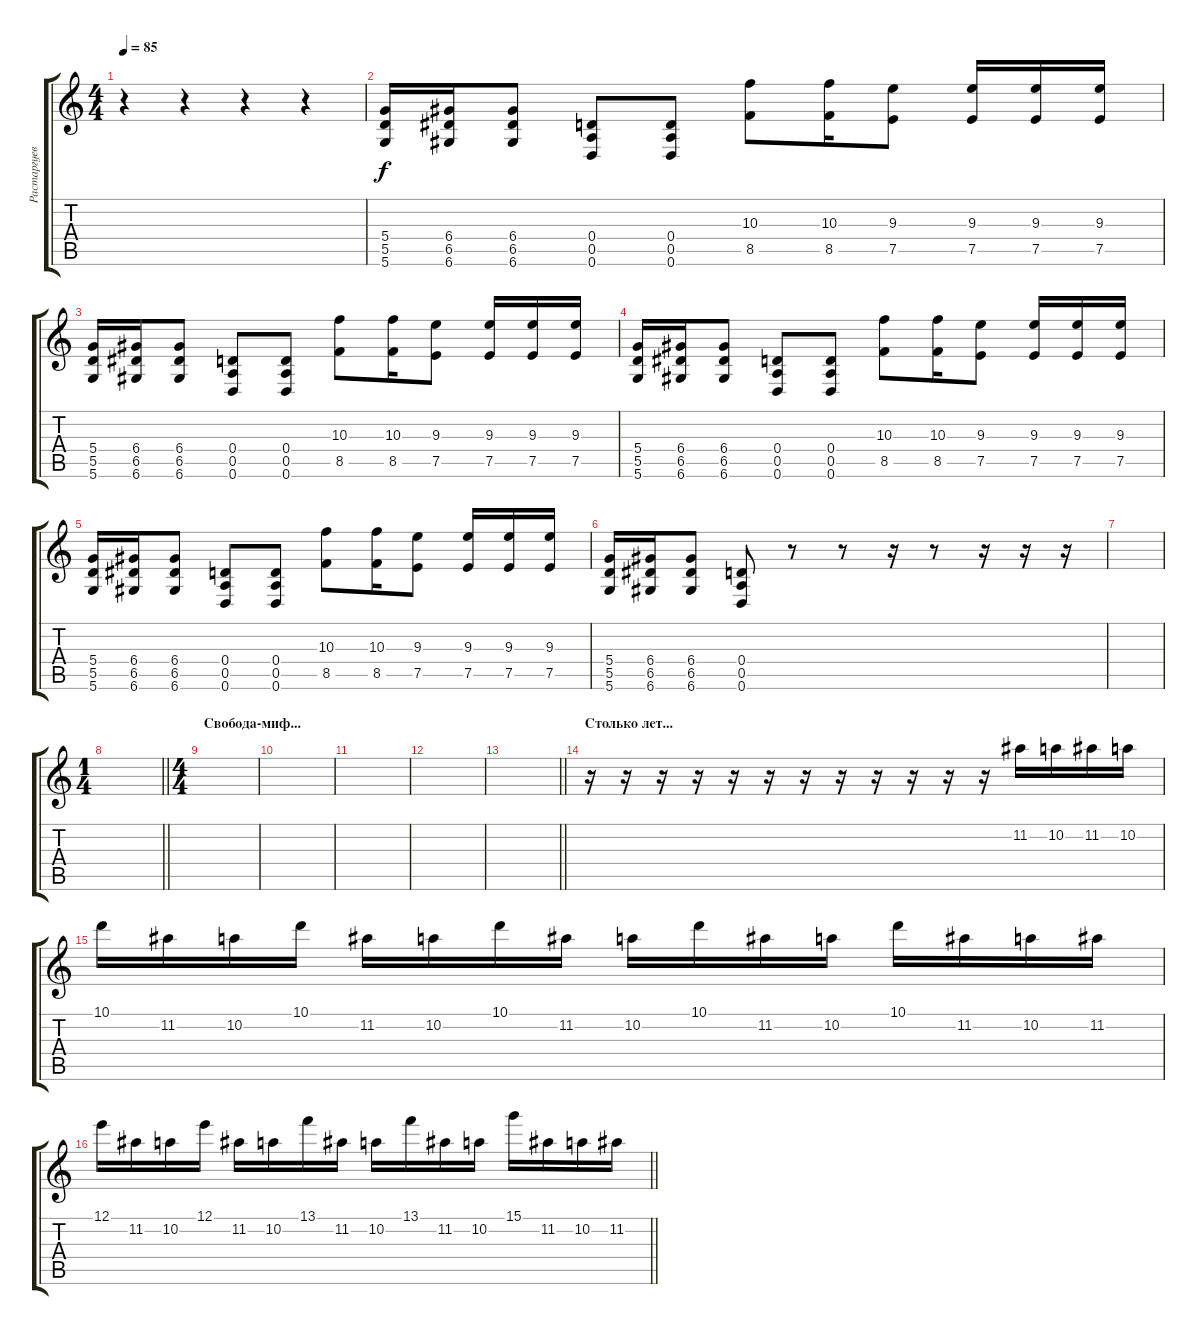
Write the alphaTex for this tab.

\track ("Растаргуев" "Растаргуев") {instrument distortionguitar}
\staff {score tabs}
\tuning (E4 B3 G3 D3 A2 D2) {hide}
\ts (4 4)
\section ("" "")
\tempo 85
\clef g2
\ks c
r.4{dy f instrument distortionguitar} r.4 r.4 r.4 |
(5.4 5.5 5.6).16 (6.4 6.5 6.6).16 (6.4 6.5 6.6).8 (0.4 0.5 0.6).8 (0.4 0.5 0.6).8 (10.3 8.5).8 (10.3 8.5).16 (9.3 7.5).8 (9.3 7.5).16 (9.3 7.5).16 (9.3 7.5).16 |
(5.4 5.5 5.6).16 (6.4 6.5 6.6).16 (6.4 6.5 6.6).8 (0.4 0.5 0.6).8 (0.4 0.5 0.6).8 (10.3 8.5).8 (10.3 8.5).16 (9.3 7.5).8 (9.3 7.5).16 (9.3 7.5).16 (9.3 7.5).16 |
(5.4 5.5 5.6).16 (6.4 6.5 6.6).16 (6.4 6.5 6.6).8 (0.4 0.5 0.6).8 (0.4 0.5 0.6).8 (10.3 8.5).8 (10.3 8.5).16 (9.3 7.5).8 (9.3 7.5).16 (9.3 7.5).16 (9.3 7.5).16 |
(5.4 5.5 5.6).16 (6.4 6.5 6.6).16 (6.4 6.5 6.6).8 (0.4 0.5 0.6).8 (0.4 0.5 0.6).8 (10.3 8.5).8 (10.3 8.5).16 (9.3 7.5).8 (9.3 7.5).16 (9.3 7.5).16 (9.3 7.5).16 |
(5.4 5.5 5.6).16 (6.4 6.5 6.6).16 (6.4 6.5 6.6).8 (0.4 0.5 0.6).8 r.8 r.8 r.16 r.8 r.16 r.16 r.16 |
|
\ts (1 4)
\barLineRight lightlight
|
\ts (4 4)
\section ("" "Свобода-миф...")
|
|
|
|
\barLineRight lightlight
|
\section ("" "Столько лет...")
r.16 r.16 r.16 r.16 r.16 r.16 r.16 r.16 r.16 r.16 r.16 r.16 11.2.16 10.2.16 11.2.16 10.2.16 |
10.1.16 11.2.16 10.2.16 10.1.16 11.2.16 10.2.16 10.1.16 11.2.16 10.2.16 10.1.16 11.2.16 10.2.16 10.1.16 11.2.16 10.2.16 11.2.16 |
\barLineRight lightlight
12.1.16 11.2.16 10.2.16 12.1.16 11.2.16 10.2.16 13.1.16 11.2.16 10.2.16 13.1.16 11.2.16 10.2.16 15.1.16 11.2.16 10.2.16 11.2.16
